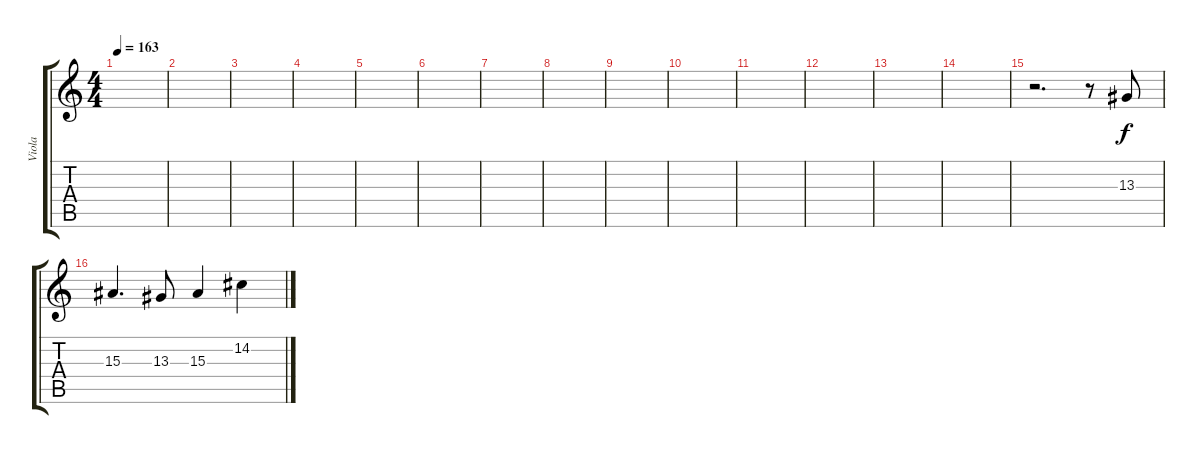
\track ("Viola" "Viola") {instrument viola}
\staff {score tabs}
\tuning (E4 B3 G3 D3 A2 E2) {hide}
\ts (4 4)
\tempo 163
\clef g2
\ks c
|
|
|
|
|
|
|
|
|
|
|
|
|
|
r.2{d} r.8 13.3.8 |
15.3.4{d} 13.3.8 15.3.4 14.2.4
